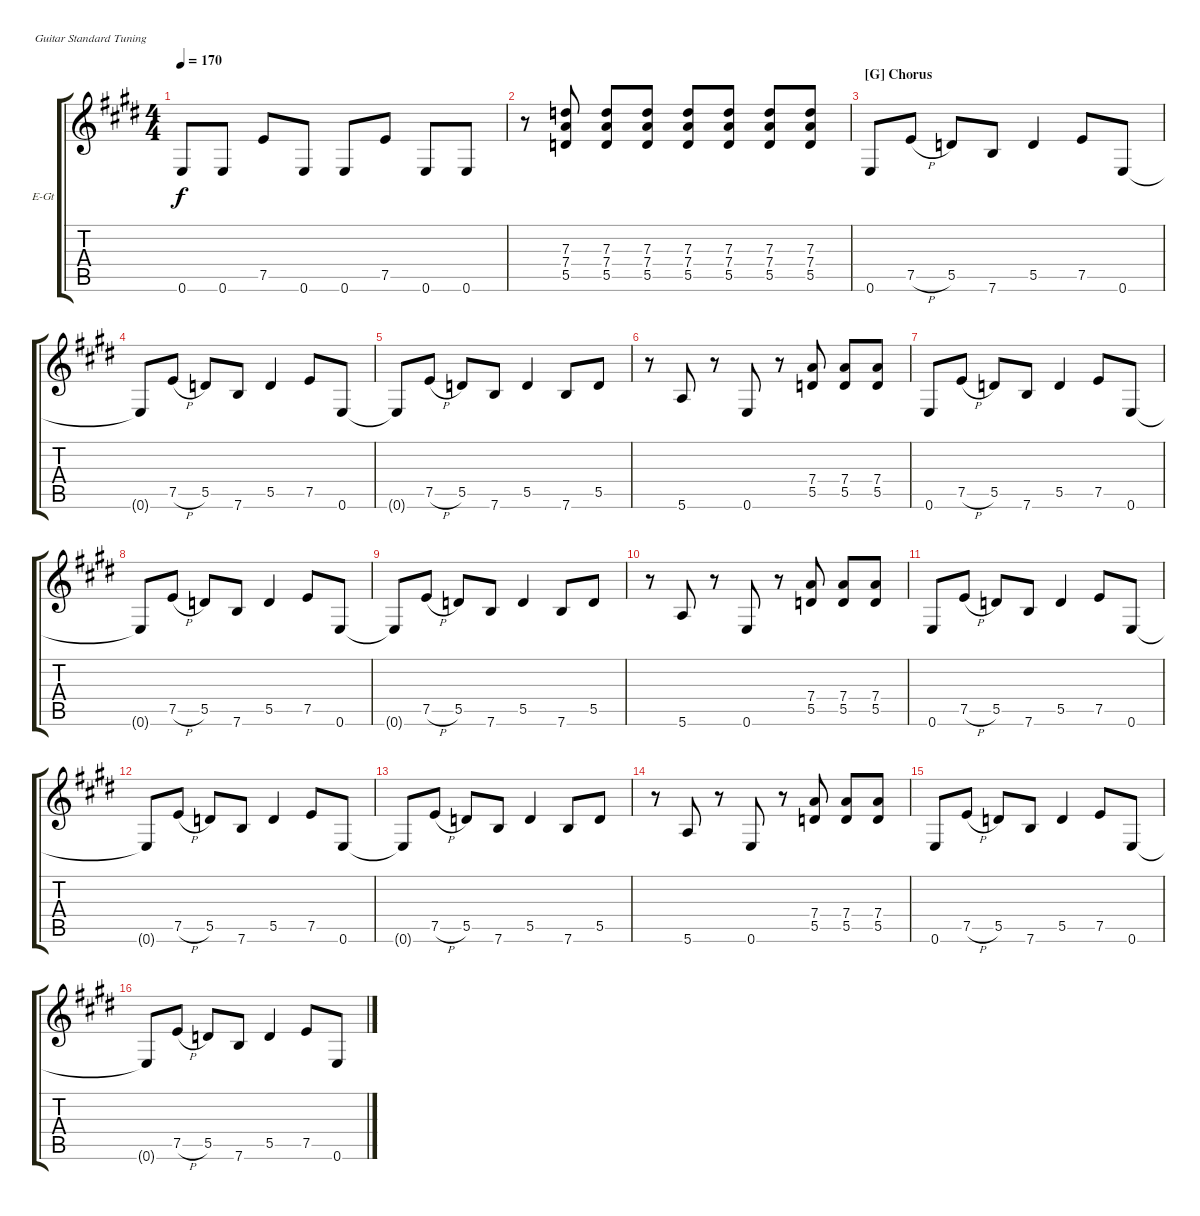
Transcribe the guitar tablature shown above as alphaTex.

\bracketExtendMode groupsimilarinstruments
\firstSystemTrackNameOrientation horizontal
\otherSystemsTrackNameOrientation horizontal
\track ("Guitar 2" "E-Gt") {instrument overdrivenguitar}
\staff {score tabs}
\tuning (E4 B3 G3 D3 A2 E2)
\ts (4 4)
\tempo 170
\clef g2
\scale
1.07818
\ks e
0.6.8{dy f} 0.6.8 7.5.8 0.6.8 0.6.8 7.5.8 0.6.8 0.6.8 |
\scale
0.921816 r.8 (7.3 7.4 5.5).8 (7.3 7.4 5.5).8 (7.3 7.4 5.5).8 (7.3 7.4 5.5).8 (7.3 7.4 5.5).8 (7.3 7.4 5.5).8 (7.3 7.4 5.5).8 |
\section ("G" "Chorus")
\scale
1.07818 0.6.8 7.5{h}.8 5.5.8 7.6.8 5.5.4 7.5.8 0.6.8 |
\scale
0.921816 0.6{t}.8 7.5{h}.8 5.5.8 7.6.8 5.5.4 7.5.8 0.6.8 |
\scale
1.07818 0.6{t}.8 7.5{h}.8 5.5.8 7.6.8 5.5.4 7.6.8 5.5.8 |
\scale
0.921816 r.8 5.6.8 r.8 0.6.8 r.8 (7.4 5.5).8 (7.4 5.5).8 (7.4 5.5).8 |
\scale
1.07818 0.6.8 7.5{h}.8 5.5.8 7.6.8 5.5.4 7.5.8 0.6.8 |
\scale
0.921816 0.6{t}.8 7.5{h}.8 5.5.8 7.6.8 5.5.4 7.5.8 0.6.8 |
\scale
1.07818 0.6{t}.8 7.5{h}.8 5.5.8 7.6.8 5.5.4 7.6.8 5.5.8 |
\scale
0.921816 r.8 5.6.8 r.8 0.6.8 r.8 (7.4 5.5).8 (7.4 5.5).8 (7.4 5.5).8 |
\scale
1.07818 0.6.8 7.5{h}.8 5.5.8 7.6.8 5.5.4 7.5.8 0.6.8 |
\scale
0.921816 0.6{t}.8 7.5{h}.8 5.5.8 7.6.8 5.5.4 7.5.8 0.6.8 |
\scale
1.07818 0.6{t}.8 7.5{h}.8 5.5.8 7.6.8 5.5.4 7.6.8 5.5.8 |
\scale
0.921816 r.8 5.6.8 r.8 0.6.8 r.8 (7.4 5.5).8 (7.4 5.5).8 (7.4 5.5).8 |
\scale
1.07818 0.6.8 7.5{h}.8 5.5.8 7.6.8 5.5.4 7.5.8 0.6.8 |
\scale
0.921816 0.6{t}.8 7.5{h}.8 5.5.8 7.6.8 5.5.4 7.5.8 0.6.8
